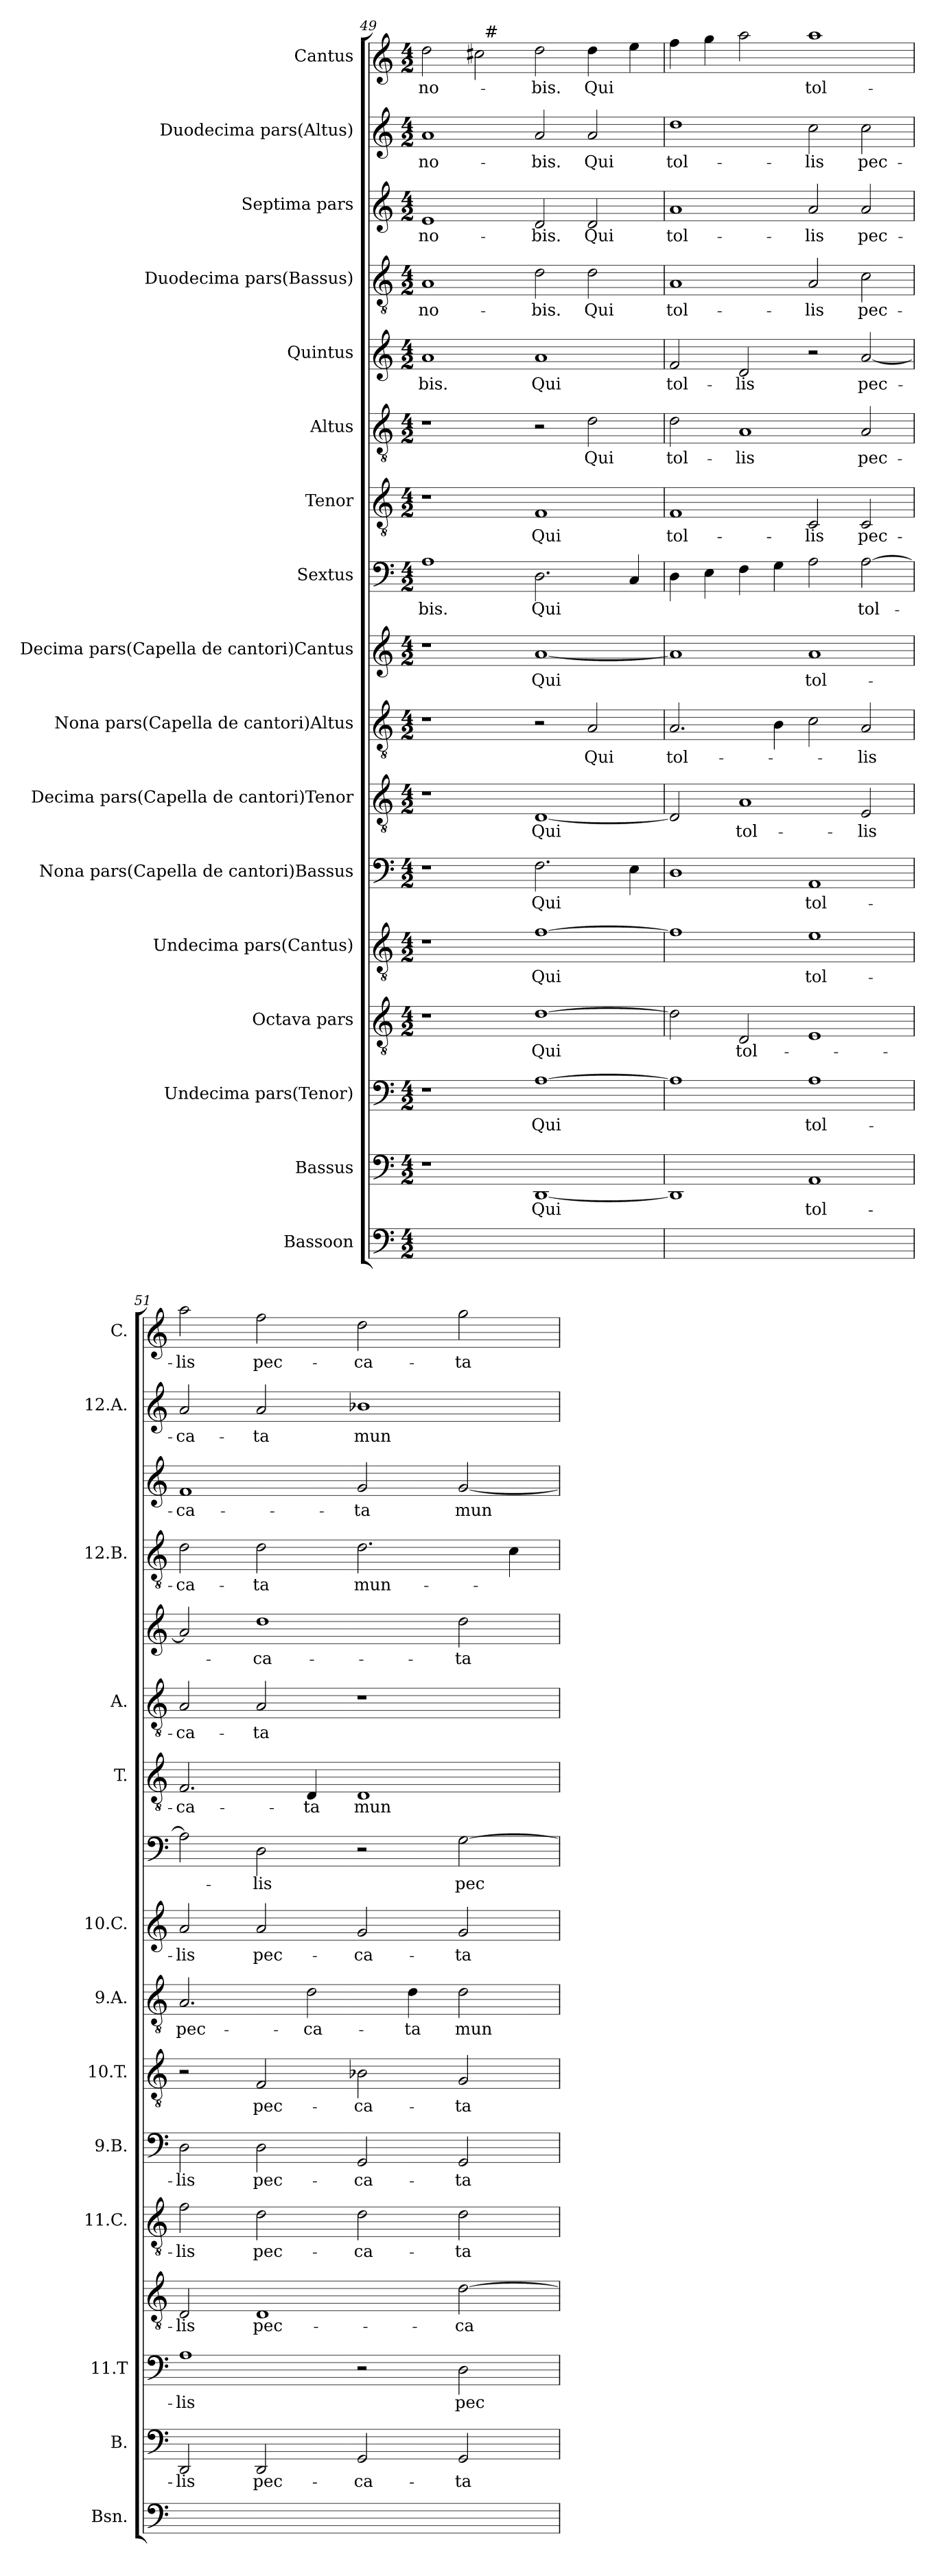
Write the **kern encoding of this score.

**kern	**text	**kern	**text	**kern	**text	**kern	**text	**kern	**text	**kern	**text	**kern	**text	**kern	**text	**kern	**text	**kern	**text	**kern	**text	**kern	**text	**kern	**text	**kern	**text	**kern	**text	**kern	**text	**kern	**text
*part17	*part17	*part16	*part16	*part15	*part15	*part14	*part14	*part13	*part13	*part12	*part12	*part11	*part11	*part10	*part10	*part9	*part9	*part8	*part8	*part7	*part7	*part6	*part6	*part5	*part5	*part4	*part4	*part3	*part3	*part2	*part2	*part1	*part1
*staff17	*staff17	*staff16	*staff16	*staff15	*staff15	*staff14	*staff14	*staff13	*staff13	*staff12	*staff12	*staff11	*staff11	*staff10	*staff10	*staff9	*staff9	*staff8	*staff8	*staff7	*staff7	*staff6	*staff6	*staff5	*staff5	*staff4	*staff4	*staff3	*staff3	*staff2	*staff2	*staff1	*staff1
*I"Bassoon	*	*I"Bassus	*	*I"Undecima pars(Tenor)	*	*I"Octava pars	*	*I"Undecima pars(Cantus)	*	*I"Nona pars(Capella de cantori)Bassus	*	*I"Decima pars(Capella de cantori)Tenor	*	*I"Nona pars(Capella de cantori)Altus	*	*I"Decima pars(Capella de cantori)Cantus	*	*I"Sextus	*	*I"Tenor	*	*I"Altus	*	*I"Quintus	*	*I"Duodecima pars(Bassus)	*	*I"Septima pars	*	*I"Duodecima pars(Altus)	*	*I"Cantus	*
*I'Bsn.	*	*I'B.	*	*I'11.T	*	*	*	*I'11.C.	*	*I'9.B.	*	*I'10.T.	*	*I'9.A.	*	*I'10.C.	*	*	*	*I'T.	*	*I'A.	*	*	*	*I'12.B.	*	*	*	*I'12.A.	*	*I'C.	*
!!LO:PB:g=z
*clefF4	*	*clefF4	*	*clefF4	*	*clefGv2	*	*clefGv2	*	*clefF4	*	*clefGv2	*	*clefGv2	*	*clefG2	*	*clefF4	*	*clefGv2	*	*clefGv2	*	*clefG2	*	*clefGv2	*	*clefG2	*	*clefG2	*	*clefG2	*
*	*	*	*	*	*	*ITrd7c12	*	*ITrd7c12	*	*	*	*ITrd7c12	*	*ITrd7c12	*	*	*	*	*	*ITrd7c12	*	*ITrd7c12	*	*	*	*ITrd7c12	*	*	*	*	*	*	*
*k[]	*	*k[]	*	*k[]	*	*k[]	*	*k[]	*	*k[]	*	*k[]	*	*k[]	*	*k[]	*	*k[]	*	*k[]	*	*k[]	*	*k[]	*	*k[]	*	*k[]	*	*k[]	*	*k[]	*
*a:	*	*a:	*	*a:	*	*a:	*	*a:	*	*a:	*	*a:	*	*a:	*	*a:	*	*a:	*	*a:	*	*a:	*	*a:	*	*a:	*	*a:	*	*a:	*	*a:	*
*M4/2	*	*M4/2	*	*M4/2	*	*M4/2	*	*M4/2	*	*M4/2	*	*M4/2	*	*M4/2	*	*M4/2	*	*M4/2	*	*M4/2	*	*M4/2	*	*M4/2	*	*M4/2	*	*M4/2	*	*M4/2	*	*M4/2	*
=49	=49	=49	=49	=49	=49	=49	=49	=49	=49	=49	=49	=49	=49	=49	=49	=49	=49	=49	=49	=49	=49	=49	=49	=49	=49	=49	=49	=49	=49	=49	=49	=49	=49
!	!	!	!	!	!	!	!	!	!	!	!	!	!	!	!	!	!	!	!LO:LY:b	!	!	!	!	!	!LO:LY:b	!	!LO:LY:b	!	!LO:LY:b	!	!LO:LY:b	!	!LO:LY:b
*	*	*	*	*	*	*	*	*	*	*	*	*	*	*	*	*	*	*	*	*	*	*	*	*	*	*	*	*	*	*	*	*^	*
1ryy	.	1r	.	1r	.	1r	.	1r	.	1r	.	1r	.	1r	.	1r	.	1A	-bis.	1r	.	1r	.	1a	-bis.	1AA	no-	1e	no-	1a	no-	2dd\	2ryy	no-
.	.	.	.	.	.	.	.	.	.	.	.	.	.	.	.	.	.	.	.	.	.	.	.	.	.	.	.	.	.	.	.	2cc#\	32ryy	.
!	!	!	!	!	!	!	!	!	!	!	!	!	!	!	!	!	!	!	!	!	!	!	!	!	!	!	!	!	!	!	!	!	!LO:TX:a:t=#	!
.	.	.	.	.	.	.	.	.	.	.	.	.	.	.	.	.	.	.	.	.	.	.	.	.	.	.	.	.	.	.	.	.	1ryy	.
!	!	!	!LO:LY:b	!	!LO:LY:b	!	!LO:LY:b	!	!LO:LY:b	!	!LO:LY:b	!	!LO:LY:b	!	!	!	!LO:LY:b	!	!LO:LY:b	!	!LO:LY:b	!	!	!	!LO:LY:b	!	!LO:LY:b	!	!LO:LY:b	!	!LO:LY:b	!	!	!LO:LY:b
[<1DDyy	Qui	[<1DD	Qui	[>1A	Qui	[>1D	Qui	[>1F	Qui	2.F\	Qui	[<1DD	Qui	2r	.	[<1a	Qui	2.D\	Qui	1FF	Qui	2r	.	1a	Qui	2D\	-bis.	2d/	-bis.	2a/	-bis.	2dd\	.	-bis.
!	!	!	!	!	!	!	!	!	!	!	!	!	!	!	!LO:LY:b	!	!	!	!	!	!	!	!LO:LY:b	!	!	!	!LO:LY:b	!	!LO:LY:b	!	!LO:LY:b	!	!	!LO:LY:b
.	.	.	.	.	.	.	.	.	.	.	.	.	.	2AA/	Qui	.	.	.	.	.	.	2D\	Qui	.	.	2D\	Qui	2d/	Qui	2a/	Qui	4dd\	.	Qui
.	.	.	.	.	.	.	.	.	.	.	.	.	.	.	.	.	.	.	.	.	.	.	.	.	.	.	.	.	.	.	.	.	4...ryy	.
.	.	.	.	.	.	.	.	.	.	4E\	.	.	.	.	.	.	.	4C/	.	.	.	.	.	.	.	.	.	.	.	.	.	4ee\	.	.
=50	=50	=50	=50	=50	=50	=50	=50	=50	=50	=50	=50	=50	=50	=50	=50	=50	=50	=50	=50	=50	=50	=50	=50	=50	=50	=50	=50	=50	=50	=50	=50	=50	=50	=50
!	!	!	!	!	!	!	!	!	!	!	!	!	!	!	!LO:LY:b	!	!	!	!	!	!LO:LY:b	!	!LO:LY:b	!	!LO:LY:b	!	!LO:LY:b	!	!LO:LY:b	!	!LO:LY:b	!	!	!
*	*	*	*	*	*	*	*	*	*	*	*	*	*	*	*	*	*	*	*	*	*	*	*	*	*	*	*	*	*	*	*	*v	*v	*
1DDyy]	.	1DD]	.	1A]	.	2D\]	.	1F]	.	1D	.	2DD/]	.	2.AA/	tol-	1a]	.	4D\	.	1FF	tol-	2D\	tol-	2f/	tol-	1AA	tol-	1a	tol-	1dd	tol-	4ff\	.
.	.	.	.	.	.	.	.	.	.	.	.	.	.	.	.	.	.	4E\	.	.	.	.	.	.	.	.	.	.	.	.	.	4gg\	.
!	!	!	!	!	!	!	!LO:LY:b	!	!	!	!	!	!LO:LY:b	!	!	!	!	!	!	!	!	!	!LO:LY:b	!	!LO:LY:b	!	!	!	!	!	!	!	!
.	.	.	.	.	.	2DD/	tol-	.	.	.	.	1AA	tol-	.	.	.	.	4F\	.	.	.	1AA	-lis	2d/	-lis	.	.	.	.	.	.	2aa\	.
.	.	.	.	.	.	.	.	.	.	.	.	.	.	4BB\	.	.	.	4G\	.	.	.	.	.	.	.	.	.	.	.	.	.	.	.
!	!	!	!LO:LY:b	!	!LO:LY:b	!	!	!	!LO:LY:b	!	!LO:LY:b	!	!	!	!	!	!LO:LY:b	!	!	!	!LO:LY:b	!	!	!	!	!	!LO:LY:b	!	!LO:LY:b	!	!LO:LY:b	!	!LO:LY:b
1AAyy	tol-	1AA	tol-	1A	tol-	1EE	.	1E	tol-	1AA	tol-	.	.	2C\	.	1a	tol-	2A\	.	2CC/	-lis	.	.	2r	.	2AA/	-lis	2a/	-lis	2cc\	-lis	1aa	tol-
!	!	!	!	!	!	!	!	!	!	!	!	!	!LO:LY:b	!	!LO:LY:b	!	!	!	!LO:LY:b	!	!LO:LY:b	!	!LO:LY:b	!	!LO:LY:b	!	!LO:LY:b	!	!LO:LY:b	!	!LO:LY:b	!	!
.	.	.	.	.	.	.	.	.	.	.	.	2EE/	-lis	2AA/	-lis	.	.	[>2A\	tol-	2CC/	pec-	2AA/	pec-	[<2a/	pec-	2C\	pec-	2a/	pec-	2cc\	pec-	.	.
=51	=51	=51	=51	=51	=51	=51	=51	=51	=51	=51	=51	=51	=51	=51	=51	=51	=51	=51	=51	=51	=51	=51	=51	=51	=51	=51	=51	=51	=51	=51	=51	=51	=51
!	!	!	!LO:LY:b	!	!LO:LY:b	!	!LO:LY:b	!	!LO:LY:b	!	!LO:LY:b	!	!	!	!LO:LY:b	!	!LO:LY:b	!	!	!	!LO:LY:b	!	!LO:LY:b	!	!	!	!LO:LY:b	!	!LO:LY:b	!	!LO:LY:b	!	!LO:LY:b
2DD/yy	-lis	2DD/	-lis	1A	-lis	2DD/	-lis	2F\	-lis	2D\	-lis	2r	.	2.AA/	pec-	2a/	-lis	2A\]	.	2.FF/	-ca-	2AA/	-ca-	2a/]	.	2D\	-ca-	1f	-ca-	2a/	-ca-	2aa\	-lis
!	!	!	!LO:LY:b	!	!	!	!LO:LY:b	!	!LO:LY:b	!	!LO:LY:b	!	!LO:LY:b	!	!	!	!LO:LY:b	!	!LO:LY:b	!	!	!	!LO:LY:b	!	!LO:LY:b	!	!LO:LY:b	!	!	!	!LO:LY:b	!	!LO:LY:b
2DD/yy	pec-	2DD/	pec-	.	.	1DD	pec-	2D\	pec-	2D\	pec-	2FF/	pec-	.	.	2a/	pec-	2D\	-lis	.	.	2AA/	-ta	1dd	-ca-	2D\	-ta	.	.	2a/	-ta	2ff\	pec-
!	!	!	!	!	!	!	!	!	!	!	!	!	!	!	!LO:LY:b	!	!	!	!	!	!LO:LY:b	!	!	!	!	!	!	!	!	!	!	!	!
.	.	.	.	.	.	.	.	.	.	.	.	.	.	2D\	-ca-	.	.	.	.	4DD/	-ta	.	.	.	.	.	.	.	.	.	.	.	.
!	!	!	!LO:LY:b	!	!	!	!	!	!LO:LY:b	!	!LO:LY:b	!	!LO:LY:b	!	!	!	!LO:LY:b	!	!	!	!LO:LY:b	!	!	!	!	!	!LO:LY:b	!	!LO:LY:b	!	!LO:LY:b	!	!LO:LY:b
2GG/yy	-ca-	2GG/	-ca-	2r	.	.	.	2D\	-ca-	2GG/	-ca-	2BB-X\	-ca-	.	.	2g/	-ca-	2r	.	1DD	mun-	1r	.	.	.	2.D\	mun-	2g/	-ta	1b-X	mun-	2dd\	-ca-
!	!	!	!	!	!	!	!	!	!	!	!	!	!	!	!LO:LY:b	!	!	!	!	!	!	!	!	!	!	!	!	!	!	!	!	!	!
.	.	.	.	.	.	.	.	.	.	.	.	.	.	4D\	-ta	.	.	.	.	.	.	.	.	.	.	.	.	.	.	.	.	.	.
!	!	!	!LO:LY:b	!	!LO:LY:b	!	!LO:LY:b	!	!LO:LY:b	!	!LO:LY:b	!	!LO:LY:b	!	!LO:LY:b	!	!LO:LY:b	!	!LO:LY:b	!	!	!	!	!	!LO:LY:b	!	!	!	!LO:LY:b	!	!	!	!LO:LY:b
2GG/yy	-ta	2GG/	-ta	2D\	pec-	[>2D\	-ca-	2D\	-ta	2GG/	-ta	2GG/	-ta	2D\	mun-	2g/	-ta	[>2G\	pec-	.	.	.	.	2dd\	-ta	.	.	[<2g/	mun-	.	.	2gg\	-ta
.	.	.	.	.	.	.	.	.	.	.	.	.	.	.	.	.	.	.	.	.	.	.	.	.	.	4C\	.	.	.	.	.	.	.
=	=	=	=	=	=	=	=	=	=	=	=	=	=	=	=	=	=	=	=	=	=	=	=	=	=	=	=	=	=	=	=	=	=
*-	*-	*-	*-	*-	*-	*-	*-	*-	*-	*-	*-	*-	*-	*-	*-	*-	*-	*-	*-	*-	*-	*-	*-	*-	*-	*-	*-	*-	*-	*-	*-	*-	*-
